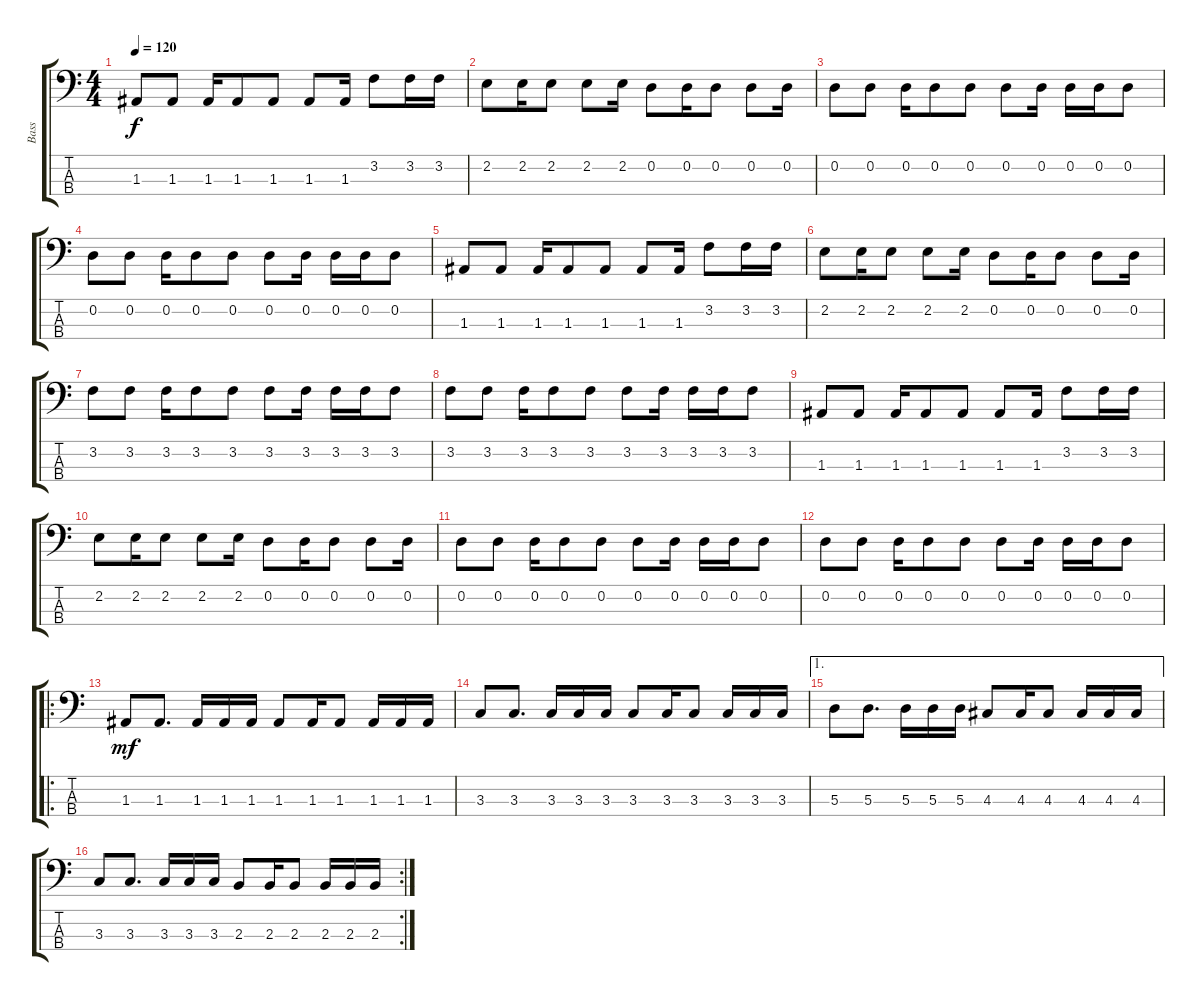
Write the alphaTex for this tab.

\track ("Bass" "Bass") {instrument electricbassfinger}
\staff {score tabs}
\tuning (G2 D2 A1 E1) {hide}
\ts (4 4)
\tempo 120
\clef f4
\ks c
1.3.8{dy f} 1.3.8 1.3.16 1.3.8 1.3.8 1.3.8 1.3.16 3.2.8 3.2.16 3.2.16 |
2.2.8 2.2.16 2.2.8 2.2.8 2.2.16 0.2.8 0.2.16 0.2.8 0.2.8 0.2.16 |
0.2.8 0.2.8 0.2.16 0.2.8 0.2.8 0.2.8 0.2.16 0.2.16 0.2.16 0.2.8 |
0.2.8 0.2.8 0.2.16 0.2.8 0.2.8 0.2.8 0.2.16 0.2.16 0.2.16 0.2.8 |
1.3.8 1.3.8 1.3.16 1.3.8 1.3.8 1.3.8 1.3.16 3.2.8 3.2.16 3.2.16 |
2.2.8 2.2.16 2.2.8 2.2.8 2.2.16 0.2.8 0.2.16 0.2.8 0.2.8 0.2.16 |
3.2.8 3.2.8 3.2.16 3.2.8 3.2.8 3.2.8 3.2.16 3.2.16 3.2.16 3.2.8 |
3.2.8 3.2.8 3.2.16 3.2.8 3.2.8 3.2.8 3.2.16 3.2.16 3.2.16 3.2.8 |
1.3.8 1.3.8 1.3.16 1.3.8 1.3.8 1.3.8 1.3.16 3.2.8 3.2.16 3.2.16 |
2.2.8 2.2.16 2.2.8 2.2.8 2.2.16 0.2.8 0.2.16 0.2.8 0.2.8 0.2.16 |
0.2.8 0.2.8 0.2.16 0.2.8 0.2.8 0.2.8 0.2.16 0.2.16 0.2.16 0.2.8 |
0.2.8 0.2.8 0.2.16 0.2.8 0.2.8 0.2.8 0.2.16 0.2.16 0.2.16 0.2.8 |
\ro
1.3.8{dy mf} 1.3.8{d} 1.3.16 1.3.16 1.3.16 1.3.8 1.3.16 1.3.8 1.3.16 1.3.16 1.3.16 |
3.3.8 3.3.8{d} 3.3.16 3.3.16 3.3.16 3.3.8 3.3.16 3.3.8 3.3.16 3.3.16 3.3.16 |
\ae 1
5.3.8 5.3.8{d} 5.3.16 5.3.16 5.3.16 4.3.8 4.3.16 4.3.8 4.3.16 4.3.16 4.3.16 |
\rc 2
3.3.8 3.3.8{d} 3.3.16 3.3.16 3.3.16 2.3.8 2.3.16 2.3.8 2.3.16 2.3.16 2.3.16
